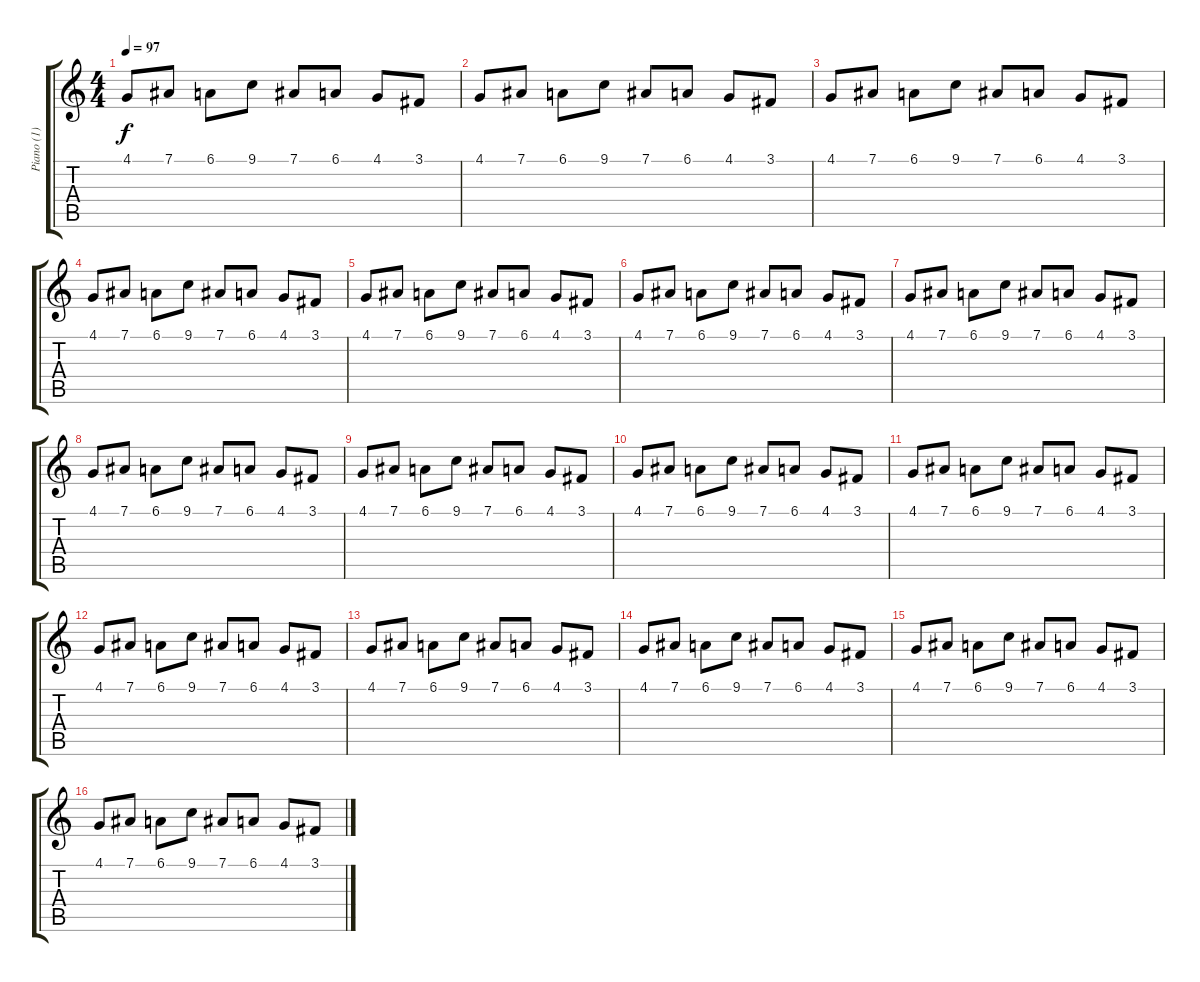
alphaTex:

\track ("Piano (1)" "Piano (1)") {instrument acousticgrandpiano}
\staff {score tabs}
\tuning (Eb4 Bb3 Gb3 Db3 Ab2 Db2) {hide}
\ts (4 4)
\tempo 97
\clef g2
\ks c
4.1.8{dy f} 7.1.8 6.1.8 9.1.8 7.1.8 6.1.8 4.1.8 3.1.8 |
4.1.8 7.1.8 6.1.8 9.1.8 7.1.8 6.1.8 4.1.8 3.1.8 |
4.1.8 7.1.8 6.1.8 9.1.8 7.1.8 6.1.8 4.1.8 3.1.8 |
4.1.8 7.1.8 6.1.8 9.1.8 7.1.8 6.1.8 4.1.8 3.1.8 |
4.1.8 7.1.8 6.1.8 9.1.8 7.1.8 6.1.8 4.1.8 3.1.8 |
4.1.8 7.1.8 6.1.8 9.1.8 7.1.8 6.1.8 4.1.8 3.1.8 |
4.1.8 7.1.8 6.1.8 9.1.8 7.1.8 6.1.8 4.1.8 3.1.8 |
4.1.8 7.1.8 6.1.8 9.1.8 7.1.8 6.1.8 4.1.8 3.1.8 |
4.1.8 7.1.8 6.1.8 9.1.8 7.1.8 6.1.8 4.1.8 3.1.8 |
4.1.8 7.1.8 6.1.8 9.1.8 7.1.8 6.1.8 4.1.8 3.1.8 |
4.1.8 7.1.8 6.1.8 9.1.8 7.1.8 6.1.8 4.1.8 3.1.8 |
4.1.8 7.1.8 6.1.8 9.1.8 7.1.8 6.1.8 4.1.8 3.1.8 |
4.1.8 7.1.8 6.1.8 9.1.8 7.1.8 6.1.8 4.1.8 3.1.8 |
4.1.8 7.1.8 6.1.8 9.1.8 7.1.8 6.1.8 4.1.8 3.1.8 |
4.1.8 7.1.8 6.1.8 9.1.8 7.1.8 6.1.8 4.1.8 3.1.8 |
4.1.8 7.1.8 6.1.8 9.1.8 7.1.8 6.1.8 4.1.8 3.1.8
